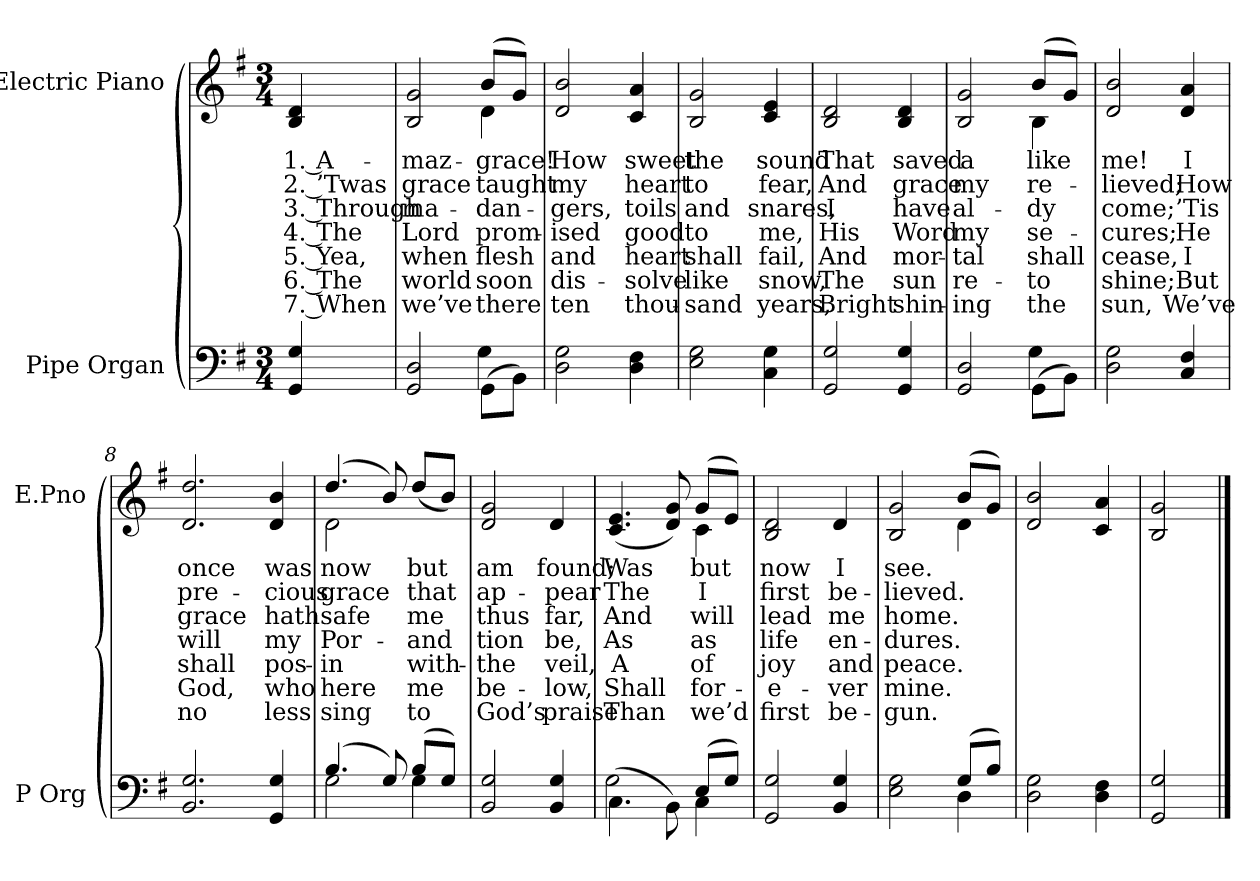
**kern	**kern	**text	**text	**text	**text	**text	**text	**text
*part2	*part1	*part1	*part1	*part1	*part1	*part1	*part1	*part1
*staff2	*staff1	*staff1	*staff1	*staff1	*staff1	*staff1	*staff1	*staff1
*I"Pipe Organ	*I"Electric Piano	*	*	*	*	*	*	*
*I'P Org	*I'E.Pno	*	*	*	*	*	*	*
*clefF4	*clefG2	*	*	*	*	*	*	*
*k[f#]	*k[f#]	*	*	*	*	*	*	*
*G:	*G:	*	*	*	*	*	*	*
*M3/4	*M3/4	*	*	*	*	*	*	*
=1	=1	=1	=1	=1	=1	=1	=1	=1
4GG/ 4G/	4B/ 4d/	1. A-	2. ’Twas	3. Through	4. The	5. Yea,	6. The	7. When
=2	=2	=2	=2	=2	=2	=2	=2	=2
*^	*^	*	*	*	*	*	*	*
2GG/ 2D/	2ryy	2B/ 2g/	2ryy	-maz-	grace	ma-	Lord	when	world	we’ve
(8GG\L	4G	(8b/L	4d	grace!	taught	dan-	prom-	flesh	soon	there
8BB\J)	.	8g/J)	.	.	.	.	.	.	.	.
*v	*v	*	*	*	*	*	*	*	*	*
*	*v	*v	*	*	*	*	*	*	*
=3	=3	=3	=3	=3	=3	=3	=3	=3
2D\ 2G\	2d/ 2b/	How	my	-gers,	-ised	and	dis-	ten
4D\ 4F#\	4c/ 4a/	sweet	heart	toils	good	heart	-solve	thou-
=4	=4	=4	=4	=4	=4	=4	=4	=4
2E\ 2G\	2B/ 2g/	the	to	and	to	shall	like	-sand
4C\ 4G\	4c/ 4e/	sound	fear,	snares,	me,	fail,	snow,	years,
=5	=5	=5	=5	=5	=5	=5	=5	=5
2GG/ 2G/	2B/ 2d/	That	And	I	His	And	The	Bright
4GG/ 4G/	4B/ 4d/	saved	grace	have	Word	mor-	sun	shin-
=6	=6	=6	=6	=6	=6	=6	=6	=6
*^	*^	*	*	*	*	*	*	*
2GG/ 2D/	2ryy	2B/ 2g/	2ryy	a	my	al-	my	-tal	re-	-ing
(8GG\L	4G	(8b/L	4B	like	re-	-dy	se-	shall	to	the
8BB\J)	.	8g/J)	.	.	.	.	.	.	.	.
*v	*v	*	*	*	*	*	*	*	*	*
*	*v	*v	*	*	*	*	*	*	*
=7	=7	=7	=7	=7	=7	=7	=7	=7
2D\ 2G\	2d 2b	me!	-lieved;	come;	-cures;	cease,	shine;	sun,
4C/ 4F#/	4d 4a	I	How	’Tis	He	I	But	We’ve
=8	=8	=8	=8	=8	=8	=8	=8	=8
2.BB/ 2.G/	2.d/ 2.dd/	once	pre-	grace	will	shall	God,	no
4GG/ 4G/	4d/ 4b/	was	-cious	hath	my	pos-	who	less
=9	=9	=9	=9	=9	=9	=9	=9	=9
*^	*^	*	*	*	*	*	*	*
(4.B/	2G	(4.dd/	2d	now	grace	safe	Por-	-in	here	sing
8G/)	.	8b/)	.	.	.	.	.	.	.	.
(8B/L	4G	(8dd/L	4ryy	but	that	me	and	with-	me	to
8G/J)	.	8b/J)	.	.	.	.	.	.	.	.
*v	*v	*	*	*	*	*	*	*	*	*
*	*v	*v	*	*	*	*	*	*	*
=10	=10	=10	=10	=10	=10	=10	=10	=10
2BB/ 2G/	2d/ 2g/	am	ap-	thus	-tion	the	be-	God’s
4BB/ 4G/	4d/	found;	-pear	far,	be,	veil,	-low,	praise
=11	=11	=11	=11	=11	=11	=11	=11	=11
*^	*^	*	*	*	*	*	*	*
(4.C\	2G	(4.c/ 4.e/	2ryy	Was	The	And	As	A	Shall	Than
8BB\)	.	8d/ 8g/)	.	.	.	.	.	.	.	.
(8E/L	4C	(8g/L	4c	but	I	will	as	of	for-	we’d
8G/J)	.	8e/J)	.	.	.	.	.	.	.	.
*v	*v	*	*	*	*	*	*	*	*	*
*	*v	*v	*	*	*	*	*	*	*
=12	=12	=12	=12	=12	=12	=12	=12	=12
2GG/ 2G/	2B/ 2d/	now	first	lead	life	joy	-e-	first
4BB/ 4G/	4d/	I	be-	me	en-	and	-ver	be-
=13	=13	=13	=13	=13	=13	=13	=13	=13
*^	*^	*	*	*	*	*	*	*
2E\ 2G\	2ryy	2B/ 2g/	2ryy	see.	-lieved.	home.	-dures.	peace.	mine.	-gun.
(8G/L	4D	(8b/L	4d	.	.	.	.	.	.	.
8B/J)	.	8g/J)	.	.	.	.	.	.	.	.
*v	*v	*	*	*	*	*	*	*	*	*
*	*v	*v	*	*	*	*	*	*	*
=14	=14	=14	=14	=14	=14	=14	=14	=14
2D\ 2G\	2d/ 2b/	.	.	.	.	.	.	.
4D\ 4F#\	4c/ 4a/	.	.	.	.	.	.	.
=15	=15	=15	=15	=15	=15	=15	=15	=15
2GG/ 2G/	2B/ 2g/	.	.	.	.	.	.	.
==	==	==	==	==	==	==	==	==
*-	*-	*-	*-	*-	*-	*-	*-	*-
